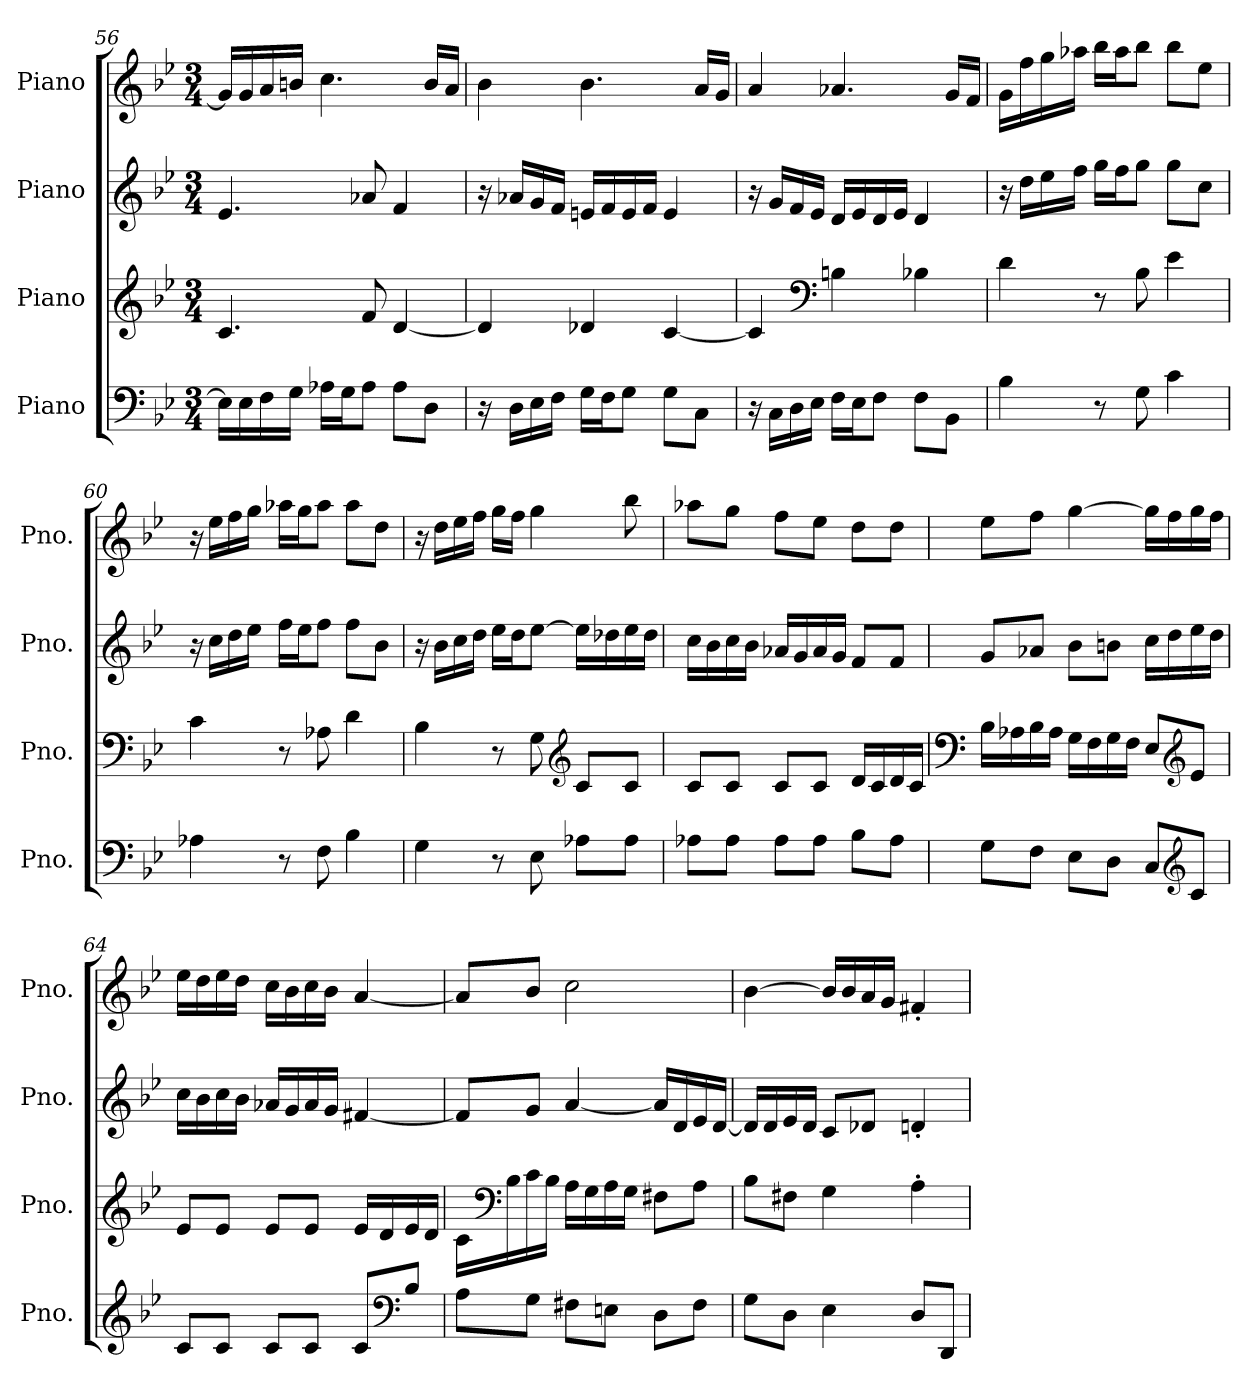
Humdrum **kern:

**kern	**kern	**kern	**kern
*part4	*part3	*part2	*part1
*staff4	*staff3	*staff2	*staff1
*I"Piano	*I"Piano	*I"Piano	*I"Piano
*I'Pno.	*I'Pno.	*I'Pno.	*I'Pno.
*clefF4	*clefG2	*clefG2	*clefG2
*k[b-e-]	*k[b-e-]	*k[b-e-]	*k[b-e-]
*M3/4	*M3/4	*M3/4	*M3/4
=56	=56	=56	=56
16E-\LL]	4.c/	4.e-/	16g/LL]
16E-\	.	.	16g/
16F\	.	.	16a/
16G\JJ	.	.	16bn/JJ
16A-X\LL	.	.	4.cc\
16G\J	.	.	.
8A-\J	8f/	8a-X/	.
8A-\L	[4d/	4f/	.
8D\J	.	.	16b/LL
.	.	.	16a/JJ
!!LO:LB:g=z
=57	=57	=57	=57
16r	4d/]	16r	4b-\
16D\LL	.	16a-X/LL	.
16E-\	.	16g/	.
16F\JJ	.	16f/JJ	.
16G\LL	4d-X/	16en/LL	4.b-\
16F\J	.	16f/	.
8G\J	.	16e/	.
.	.	16f/JJ	.
8G\L	[4c/	4e/	.
8C\J	.	.	16a/LL
.	.	.	16g/JJ
=58	=58	=58	=58
16r	4c/]	16r	4a/
16C\LL	.	16g/LL	.
16D\	.	16f/	.
16E-\JJ	.	16e-/JJ	.
*	*clefF4	*	*
16F\LL	4Bn\	16d/LL	4.a-X/
16E-\J	.	16e-/	.
8F\J	.	16d/	.
.	.	16e-/JJ	.
8F\L	4B-X\	4d/	.
8BB-\J	.	.	16g/LL
.	.	.	16f/JJ
=59	=59	=59	=59
4B-\	4d\	16r	16g\LL
.	.	16dd\LL	16ff\
.	.	16ee-\	16gg\
.	.	16ff\JJ	16aa-X\JJ
8r	8r	16gg\LL	16bb-\LL
.	.	16ff\J	16aa-\J
8G\	8B-\	8gg\J	8bb-\J
4c\	4e-\	8gg\L	8bb-\L
.	.	8cc\J	8ee-\J
=60	=60	=60	=60
4A-X\	4c\	16r	16r
.	.	16cc\LL	16ee-\LL
.	.	16dd\	16ff\
.	.	16ee-\JJ	16gg\JJ
8r	8r	16ff\LL	16aa-X\LL
.	.	16ee-\J	16gg\J
8F\	8A-X\	8ff\J	8aa-\J
4B-\	4d\	8ff\L	8aa-\L
.	.	8b-\J	8dd\J
!!LO:LB:g=z
=61	=61	=61	=61
4G\	4B-\	16r	16r
.	.	16b-\LL	16dd\LL
.	.	16cc\	16ee-\
.	.	16dd\JJ	16ff\JJ
8r	8r	16ee-\LL	16gg\LL
.	.	16dd\J	16ff\JJ
8E-\	8G\	[8ee-\J	4gg\
*	*clefG2	*	*
8A-X\L	8c/L	16ee-\LL]	.
.	.	16dd-X\	.
8A-\J	8c/J	16ee-\	8bb-\
.	.	16dd-\JJ	.
=62	=62	=62	=62
8A-X\L	8c/L	16cc\LL	8aa-X\L
.	.	16b-\	.
8A-\J	8c/J	16cc\	8gg\J
.	.	16b-\JJ	.
8A-\L	8c/L	16a-X/LL	8ff\L
.	.	16g/	.
8A-\J	8c/J	16a-/	8ee-\J
.	.	16g/JJ	.
8B-\L	16d/LL	8f/L	8dd\L
.	16c/	.	.
8A-\J	16d/	8f/J	8dd\J
.	16c/JJ	.	.
=63	=63	=63	=63
*	*clefF4	*	*
8G\L	16B-\LL	8g/L	8ee-\L
.	16A-X\	.	.
8F\J	16B-\	8a-X/J	8ff\J
.	16A-\JJ	.	.
8E-\L	16G\LL	8b-\L	[4gg\
.	16F\	.	.
8D\J	16G\	8bn\J	.
.	16F\JJ	.	.
8C/L	8E-/L	16cc\LL	16gg\LL]
.	.	16dd\	16ff\
*clefG2	*clefG2	*	*
8c/J	8e-/J	16ee-\	16gg\
.	.	16dd\JJ	16ff\JJ
!!LO:PB:g=z
=64	=64	=64	=64
8c/L	8e-/L	16cc\LL	16ee-\LL
.	.	16b-\	16dd\
8c/J	8e-/J	16cc\	16ee-\
.	.	16b-\JJ	16dd\JJ
8c/L	8e-/L	16a-X/LL	16cc\LL
.	.	16g/	16b-\
8c/J	8e-/J	16a-/	16cc\
.	.	16g/JJ	16b-\JJ
8c/L	16e-/LL	[4f#X/	[4a/
.	16d/	.	.
*clefF4	*	*	*
8B-/J	16e-/	.	.
.	16d/JJ	.	.
=65	=65	=65	=65
8A\L	16c\LL	8f#/L]	8a/L]
*	*clefF4	*	*
.	16B-\	.	.
8G\J	16c\	8g/J	8b-/J
.	16B-\JJ	.	.
8F#X\L	16A\LL	[4a/	2cc\
.	16G\	.	.
8En\J	16A\	.	.
.	16G\JJ	.	.
8D\L	8F#X\L	16a/LL]	.
.	.	16d/	.
8F#\J	8A\J	16e-/	.
.	.	[16d/JJ	.
=66	=66	=66	=66
8G\L	8B-\L	16d/LL]	[4b-\
.	.	16d/	.
8D\J	8F#X\J	16e-/	.
.	.	16d/JJ	.
4E-\	4G\	8c/L	16b-/LL]
.	.	.	16b-/
.	.	8d-X/J	16a/
.	.	.	16g/JJ
8D/L	4A'\	4dn'/	4f#X'/
8DD/J	.	.	.
=	=	=	=
*-	*-	*-	*-
